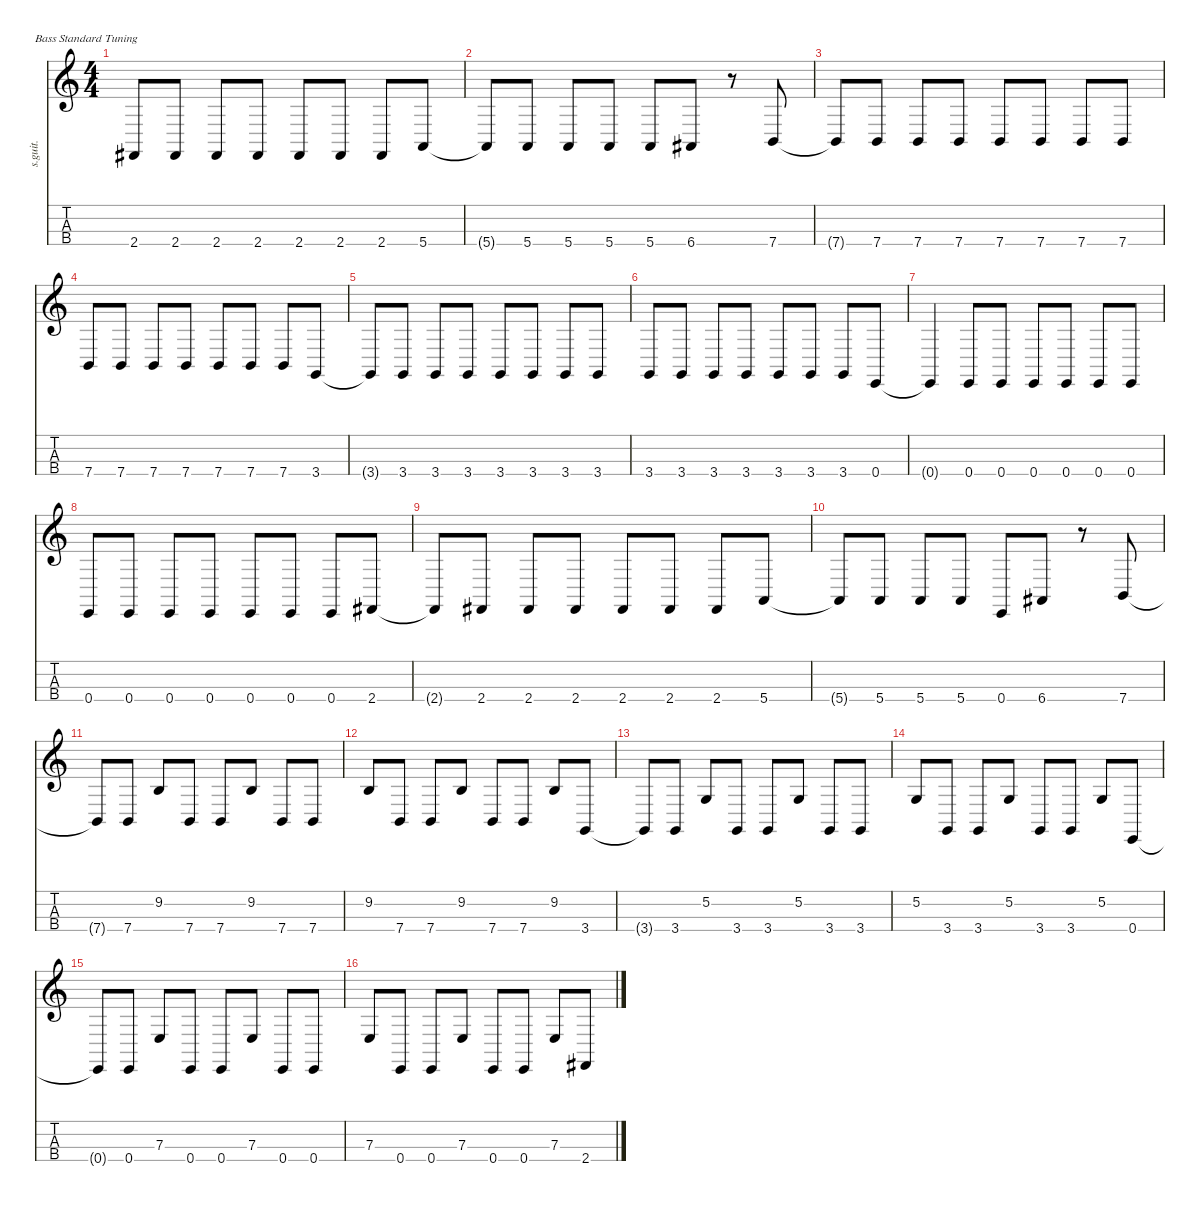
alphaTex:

\defaultSystemsLayout 4
\hideDynamics
\bracketExtendMode nobrackets
\track ("David Ellefson (Bass)" "s.guit.") {instrument electricbasspick}
\staff {score tabs}
\tuning (G2 D2 A1 E1)
\ts (4 4)
\tempo (196 hide)
\clef g2
\ks c
2.4{t acc #}.8{lyrics (0 "") lyrics (1 "") lyrics (2 "") lyrics (3 "") lyrics (4 "") dy ff} 2.4{acc #}.8{lyrics (0 "") lyrics (1 "") lyrics (2 "") lyrics (3 "") lyrics (4 "")} 2.4{acc #}.8{lyrics (0 "") lyrics (1 "") lyrics (2 "") lyrics (3 "") lyrics (4 "")} 2.4{acc #}.8{lyrics (0 "") lyrics (1 "") lyrics (2 "") lyrics (3 "") lyrics (4 "")} 2.4{acc #}.8{lyrics (0 "") lyrics (1 "") lyrics (2 "") lyrics (3 "") lyrics (4 "")} 2.4{acc #}.8{lyrics (0 "") lyrics (1 "") lyrics (2 "") lyrics (3 "") lyrics (4 "")} 2.4{acc #}.8{lyrics (0 "") lyrics (1 "") lyrics (2 "") lyrics (3 "") lyrics (4 "")} 5.4.8{lyrics (0 "") lyrics (1 "") lyrics (2 "") lyrics (3 "") lyrics (4 "")} |
5.4{t}.8{lyrics (0 "") lyrics (1 "") lyrics (2 "") lyrics (3 "") lyrics (4 "")} 5.4.8{lyrics (0 "") lyrics (1 "") lyrics (2 "") lyrics (3 "") lyrics (4 "")} 5.4.8{lyrics (0 "") lyrics (1 "") lyrics (2 "") lyrics (3 "") lyrics (4 "")} 5.4.8{lyrics (0 "") lyrics (1 "") lyrics (2 "") lyrics (3 "") lyrics (4 "")} 5.4.8{lyrics (0 "") lyrics (1 "") lyrics (2 "") lyrics (3 "") lyrics (4 "")} 6.4{acc #}.8{lyrics (0 "") lyrics (1 "") lyrics (2 "") lyrics (3 "") lyrics (4 "")} r.8 7.4.8{lyrics (0 "") lyrics (1 "") lyrics (2 "") lyrics (3 "") lyrics (4 "")} |
7.4{t}.8{lyrics (0 "") lyrics (1 "") lyrics (2 "") lyrics (3 "") lyrics (4 "")} 7.4.8{lyrics (0 "") lyrics (1 "") lyrics (2 "") lyrics (3 "") lyrics (4 "")} 7.4.8{lyrics (0 "") lyrics (1 "") lyrics (2 "") lyrics (3 "") lyrics (4 "")} 7.4.8{lyrics (0 "") lyrics (1 "") lyrics (2 "") lyrics (3 "") lyrics (4 "")} 7.4.8{lyrics (0 "") lyrics (1 "") lyrics (2 "") lyrics (3 "") lyrics (4 "")} 7.4.8{lyrics (0 "") lyrics (1 "") lyrics (2 "") lyrics (3 "") lyrics (4 "")} 7.4.8{lyrics (0 "") lyrics (1 "") lyrics (2 "") lyrics (3 "") lyrics (4 "")} 7.4.8{lyrics (0 "") lyrics (1 "") lyrics (2 "") lyrics (3 "") lyrics (4 "")} |
7.4.8{lyrics (0 "") lyrics (1 "") lyrics (2 "") lyrics (3 "") lyrics (4 "")} 7.4.8{lyrics (0 "") lyrics (1 "") lyrics (2 "") lyrics (3 "") lyrics (4 "")} 7.4.8{lyrics (0 "") lyrics (1 "") lyrics (2 "") lyrics (3 "") lyrics (4 "")} 7.4.8{lyrics (0 "") lyrics (1 "") lyrics (2 "") lyrics (3 "") lyrics (4 "")} 7.4.8{lyrics (0 "") lyrics (1 "") lyrics (2 "") lyrics (3 "") lyrics (4 "")} 7.4.8{lyrics (0 "") lyrics (1 "") lyrics (2 "") lyrics (3 "") lyrics (4 "")} 7.4.8{lyrics (0 "") lyrics (1 "") lyrics (2 "") lyrics (3 "") lyrics (4 "")} 3.4.8{lyrics (0 "") lyrics (1 "") lyrics (2 "") lyrics (3 "") lyrics (4 "")} |
3.4{t}.8{lyrics (0 "") lyrics (1 "") lyrics (2 "") lyrics (3 "") lyrics (4 "")} 3.4.8{lyrics (0 "") lyrics (1 "") lyrics (2 "") lyrics (3 "") lyrics (4 "")} 3.4.8{lyrics (0 "") lyrics (1 "") lyrics (2 "") lyrics (3 "") lyrics (4 "")} 3.4.8{lyrics (0 "") lyrics (1 "") lyrics (2 "") lyrics (3 "") lyrics (4 "")} 3.4.8{lyrics (0 "") lyrics (1 "") lyrics (2 "") lyrics (3 "") lyrics (4 "")} 3.4.8{lyrics (0 "") lyrics (1 "") lyrics (2 "") lyrics (3 "") lyrics (4 "")} 3.4.8{lyrics (0 "") lyrics (1 "") lyrics (2 "") lyrics (3 "") lyrics (4 "")} 3.4.8{lyrics (0 "") lyrics (1 "") lyrics (2 "") lyrics (3 "") lyrics (4 "")} |
3.4.8{lyrics (0 "") lyrics (1 "") lyrics (2 "") lyrics (3 "") lyrics (4 "")} 3.4.8{lyrics (0 "") lyrics (1 "") lyrics (2 "") lyrics (3 "") lyrics (4 "")} 3.4.8{lyrics (0 "") lyrics (1 "") lyrics (2 "") lyrics (3 "") lyrics (4 "")} 3.4.8{lyrics (0 "") lyrics (1 "") lyrics (2 "") lyrics (3 "") lyrics (4 "")} 3.4.8{lyrics (0 "") lyrics (1 "") lyrics (2 "") lyrics (3 "") lyrics (4 "")} 3.4.8{lyrics (0 "") lyrics (1 "") lyrics (2 "") lyrics (3 "") lyrics (4 "")} 3.4.8{lyrics (0 "") lyrics (1 "") lyrics (2 "") lyrics (3 "") lyrics (4 "")} 0.4.8{lyrics (0 "") lyrics (1 "") lyrics (2 "") lyrics (3 "") lyrics (4 "")} |
0.4{t}.4{lyrics (0 "") lyrics (1 "") lyrics (2 "") lyrics (3 "") lyrics (4 "") dy f} 0.4.8{lyrics (0 "") lyrics (1 "") lyrics (2 "") lyrics (3 "") lyrics (4 "")} 0.4.8{lyrics (0 "") lyrics (1 "") lyrics (2 "") lyrics (3 "") lyrics (4 "")} 0.4.8{lyrics (0 "") lyrics (1 "") lyrics (2 "") lyrics (3 "") lyrics (4 "")} 0.4.8{lyrics (0 "") lyrics (1 "") lyrics (2 "") lyrics (3 "") lyrics (4 "")} 0.4.8{lyrics (0 "") lyrics (1 "") lyrics (2 "") lyrics (3 "") lyrics (4 "")} 0.4.8{lyrics (0 "") lyrics (1 "") lyrics (2 "") lyrics (3 "") lyrics (4 "")} |
0.4.8{lyrics (0 "") lyrics (1 "") lyrics (2 "") lyrics (3 "") lyrics (4 "") dy ff} 0.4.8{lyrics (0 "") lyrics (1 "") lyrics (2 "") lyrics (3 "") lyrics (4 "")} 0.4.8{lyrics (0 "") lyrics (1 "") lyrics (2 "") lyrics (3 "") lyrics (4 "")} 0.4.8{lyrics (0 "") lyrics (1 "") lyrics (2 "") lyrics (3 "") lyrics (4 "")} 0.4.8{lyrics (0 "") lyrics (1 "") lyrics (2 "") lyrics (3 "") lyrics (4 "")} 0.4.8{lyrics (0 "") lyrics (1 "") lyrics (2 "") lyrics (3 "") lyrics (4 "")} 0.4.8{lyrics (0 "") lyrics (1 "") lyrics (2 "") lyrics (3 "") lyrics (4 "")} 2.4{acc #}.8{lyrics (0 "") lyrics (1 "") lyrics (2 "") lyrics (3 "") lyrics (4 "")} |
2.4{t acc #}.8{lyrics (0 "") lyrics (1 "") lyrics (2 "") lyrics (3 "") lyrics (4 "")} 2.4{acc #}.8{lyrics (0 "") lyrics (1 "") lyrics (2 "") lyrics (3 "") lyrics (4 "")} 2.4{acc #}.8{lyrics (0 "") lyrics (1 "") lyrics (2 "") lyrics (3 "") lyrics (4 "")} 2.4{acc #}.8{lyrics (0 "") lyrics (1 "") lyrics (2 "") lyrics (3 "") lyrics (4 "")} 2.4{acc #}.8{lyrics (0 "") lyrics (1 "") lyrics (2 "") lyrics (3 "") lyrics (4 "")} 2.4{acc #}.8{lyrics (0 "") lyrics (1 "") lyrics (2 "") lyrics (3 "") lyrics (4 "")} 2.4{acc #}.8{lyrics (0 "") lyrics (1 "") lyrics (2 "") lyrics (3 "") lyrics (4 "")} 5.4.8{lyrics (0 "") lyrics (1 "") lyrics (2 "") lyrics (3 "") lyrics (4 "")} |
5.4{t}.8{lyrics (0 "") lyrics (1 "") lyrics (2 "") lyrics (3 "") lyrics (4 "")} 5.4.8{lyrics (0 "") lyrics (1 "") lyrics (2 "") lyrics (3 "") lyrics (4 "")} 5.4.8{lyrics (0 "") lyrics (1 "") lyrics (2 "") lyrics (3 "") lyrics (4 "")} 5.4.8{lyrics (0 "") lyrics (1 "") lyrics (2 "") lyrics (3 "") lyrics (4 "")} 0.4.8{lyrics (0 "") lyrics (1 "") lyrics (2 "") lyrics (3 "") lyrics (4 "")} 6.4{acc #}.8{lyrics (0 "") lyrics (1 "") lyrics (2 "") lyrics (3 "") lyrics (4 "")} r.8 7.4.8{lyrics (0 "") lyrics (1 "") lyrics (2 "") lyrics (3 "") lyrics (4 "")} |
7.4{t}.8{lyrics (0 "") lyrics (1 "") lyrics (2 "") lyrics (3 "") lyrics (4 "")} 7.4.8{lyrics (0 "") lyrics (1 "") lyrics (2 "") lyrics (3 "") lyrics (4 "")} 9.2.8{lyrics (0 "") lyrics (1 "") lyrics (2 "") lyrics (3 "") lyrics (4 "")} 7.4.8{lyrics (0 "") lyrics (1 "") lyrics (2 "") lyrics (3 "") lyrics (4 "")} 7.4.8{lyrics (0 "") lyrics (1 "") lyrics (2 "") lyrics (3 "") lyrics (4 "")} 9.2.8{lyrics (0 "") lyrics (1 "") lyrics (2 "") lyrics (3 "") lyrics (4 "")} 7.4.8{lyrics (0 "") lyrics (1 "") lyrics (2 "") lyrics (3 "") lyrics (4 "")} 7.4.8{lyrics (0 "") lyrics (1 "") lyrics (2 "") lyrics (3 "") lyrics (4 "")} |
9.2.8{lyrics (0 "") lyrics (1 "") lyrics (2 "") lyrics (3 "") lyrics (4 "")} 7.4.8{lyrics (0 "") lyrics (1 "") lyrics (2 "") lyrics (3 "") lyrics (4 "")} 7.4.8{lyrics (0 "") lyrics (1 "") lyrics (2 "") lyrics (3 "") lyrics (4 "")} 9.2.8{lyrics (0 "") lyrics (1 "") lyrics (2 "") lyrics (3 "") lyrics (4 "")} 7.4.8{lyrics (0 "") lyrics (1 "") lyrics (2 "") lyrics (3 "") lyrics (4 "")} 7.4.8{lyrics (0 "") lyrics (1 "") lyrics (2 "") lyrics (3 "") lyrics (4 "")} 9.2.8{lyrics (0 "") lyrics (1 "") lyrics (2 "") lyrics (3 "") lyrics (4 "")} 3.4.8{lyrics (0 "") lyrics (1 "") lyrics (2 "") lyrics (3 "") lyrics (4 "")} |
3.4{t}.8{lyrics (0 "") lyrics (1 "") lyrics (2 "") lyrics (3 "") lyrics (4 "")} 3.4.8{lyrics (0 "") lyrics (1 "") lyrics (2 "") lyrics (3 "") lyrics (4 "")} 5.2.8{lyrics (0 "") lyrics (1 "") lyrics (2 "") lyrics (3 "") lyrics (4 "")} 3.4.8{lyrics (0 "") lyrics (1 "") lyrics (2 "") lyrics (3 "") lyrics (4 "")} 3.4.8{lyrics (0 "") lyrics (1 "") lyrics (2 "") lyrics (3 "") lyrics (4 "")} 5.2.8{lyrics (0 "") lyrics (1 "") lyrics (2 "") lyrics (3 "") lyrics (4 "")} 3.4.8{lyrics (0 "") lyrics (1 "") lyrics (2 "") lyrics (3 "") lyrics (4 "")} 3.4.8{lyrics (0 "") lyrics (1 "") lyrics (2 "") lyrics (3 "") lyrics (4 "")} |
5.2.8{lyrics (0 "") lyrics (1 "") lyrics (2 "") lyrics (3 "") lyrics (4 "")} 3.4.8{lyrics (0 "") lyrics (1 "") lyrics (2 "") lyrics (3 "") lyrics (4 "")} 3.4.8{lyrics (0 "") lyrics (1 "") lyrics (2 "") lyrics (3 "") lyrics (4 "")} 5.2.8{lyrics (0 "") lyrics (1 "") lyrics (2 "") lyrics (3 "") lyrics (4 "")} 3.4.8{lyrics (0 "") lyrics (1 "") lyrics (2 "") lyrics (3 "") lyrics (4 "")} 3.4.8{lyrics (0 "") lyrics (1 "") lyrics (2 "") lyrics (3 "") lyrics (4 "")} 5.2.8{lyrics (0 "") lyrics (1 "") lyrics (2 "") lyrics (3 "") lyrics (4 "")} 0.4.8{lyrics (0 "") lyrics (1 "") lyrics (2 "") lyrics (3 "") lyrics (4 "")} |
0.4{t}.8{lyrics (0 "") lyrics (1 "") lyrics (2 "") lyrics (3 "") lyrics (4 "")} 0.4.8{lyrics (0 "") lyrics (1 "") lyrics (2 "") lyrics (3 "") lyrics (4 "")} 7.3.8{lyrics (0 "") lyrics (1 "") lyrics (2 "") lyrics (3 "") lyrics (4 "")} 0.4.8{lyrics (0 "") lyrics (1 "") lyrics (2 "") lyrics (3 "") lyrics (4 "")} 0.4.8{lyrics (0 "") lyrics (1 "") lyrics (2 "") lyrics (3 "") lyrics (4 "")} 7.3.8{lyrics (0 "") lyrics (1 "") lyrics (2 "") lyrics (3 "") lyrics (4 "") dy f} 0.4.8{lyrics (0 "") lyrics (1 "") lyrics (2 "") lyrics (3 "") lyrics (4 "") dy ff} 0.4.8{lyrics (0 "") lyrics (1 "") lyrics (2 "") lyrics (3 "") lyrics (4 "")} |
7.3.8{lyrics (0 "") lyrics (1 "") lyrics (2 "") lyrics (3 "") lyrics (4 "") dy f} 0.4.8{lyrics (0 "") lyrics (1 "") lyrics (2 "") lyrics (3 "") lyrics (4 "") dy ff} 0.4.8{lyrics (0 "") lyrics (1 "") lyrics (2 "") lyrics (3 "") lyrics (4 "")} 7.3.8{lyrics (0 "") lyrics (1 "") lyrics (2 "") lyrics (3 "") lyrics (4 "") dy f} 0.4.8{lyrics (0 "") lyrics (1 "") lyrics (2 "") lyrics (3 "") lyrics (4 "") dy ff} 0.4.8{lyrics (0 "") lyrics (1 "") lyrics (2 "") lyrics (3 "") lyrics (4 "")} 7.3.8{lyrics (0 "") lyrics (1 "") lyrics (2 "") lyrics (3 "") lyrics (4 "") dy f} 2.4{acc #}.8{lyrics (0 "") lyrics (1 "") lyrics (2 "") lyrics (3 "") lyrics (4 "") dy ff}
